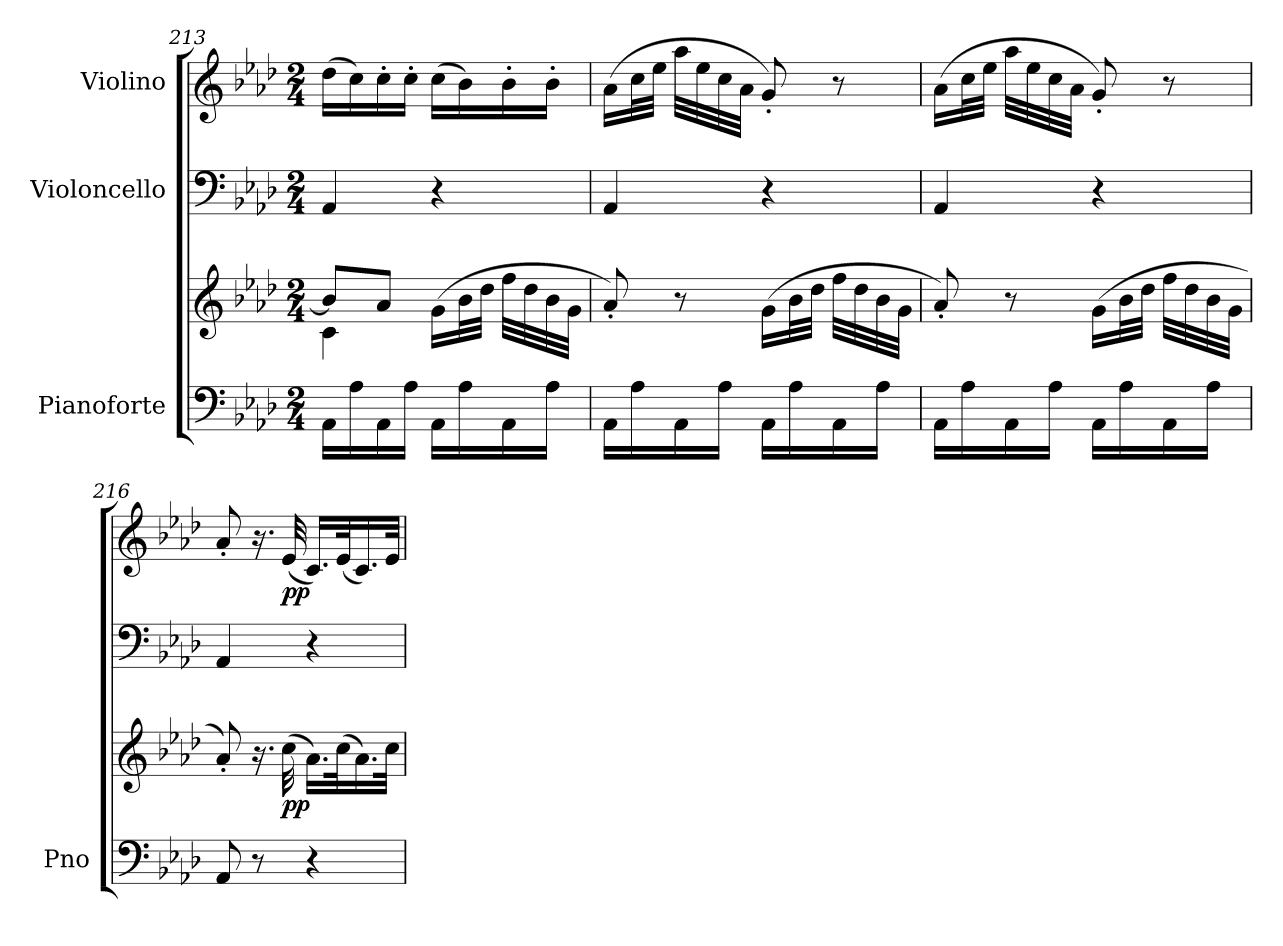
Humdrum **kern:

**kern	**kern	**dynam	**kern	**kern	**dynam
*part3	*part3	*part3	*part2	*part1	*part1
*staff4	*staff3	*staff3/4	*staff2	*staff1	*staff1
*I"Pianoforte	*	*	*I"Violoncello	*I"Violino	*
*I'Pno	*	*	*	*	*
*clefF4	*clefG2	*	*clefF4	*clefG2	*
*k[b-e-a-d-]	*k[b-e-a-d-]	*	*k[b-e-a-d-]	*k[b-e-a-d-]	*
*A-:	*A-:	*	*A-:	*A-:	*
*M2/4	*M2/4	*	*M2/4	*M2/4	*
=213	=213	=213	=213	=213	=213
*	*^	*	*	*	*
16AA-\LL	8b-/L]	4c\	.	4AA-/	(>16dd-\LL	.
16A-\	.	.	.	.	16cc\)	.
16AA-\	8a-/J	.	.	.	16cc'\	.
16A-\JJ	.	.	.	.	16cc'\JJ	.
16AA-\LL	(>16g\LL	4ryy	.	4r	(>16cc\LL	.
16A-\	32b-\L	.	.	.	16b-\)	.
.	32dd-\JJJ	.	.	.	.	.
16AA-\	32ff\LLL	.	.	.	16b-'\	.
.	32dd-\	.	.	.	.	.
16A-\JJ	32b-\	.	.	.	16b-'\JJ	.
.	32g\JJJ	.	.	.	.	.
*	*v	*v	*	*	*	*
!!LO:LB:g=z
=214	=214	=214	=214	=214	=214
16AA-\LL	8a-'/)	.	4AA-/	(>16a-\LL	.
16A-\	.	.	.	32cc\L	.
.	.	.	.	32ee-\JJJ	.
16AA-\	8r	.	.	32aa-\LLL	.
.	.	.	.	32ee-\	.
16A-\JJ	.	.	.	32cc\	.
.	.	.	.	32a-\JJJ	.
16AA-\LL	(>16g\LL	.	4r	8g'/)	.
16A-\	32b-\L	.	.	.	.
.	32dd-\JJJ	.	.	.	.
16AA-\	32ff\LLL	.	.	8r	.
.	32dd-\	.	.	.	.
16A-\JJ	32b-\	.	.	.	.
.	32g\JJJ	.	.	.	.
=215	=215	=215	=215	=215	=215
16AA-\LL	8a-'/)	.	4AA-/	(>16a-\LL	.
16A-\	.	.	.	32cc\L	.
.	.	.	.	32ee-\JJJ	.
16AA-\	8r	.	.	32aa-\LLL	.
.	.	.	.	32ee-\	.
16A-\JJ	.	.	.	32cc\	.
.	.	.	.	32a-\JJJ	.
16AA-\LL	(>16g\LL	.	4r	8g'/)	.
16A-\	32b-\L	.	.	.	.
.	32dd-\JJJ	.	.	.	.
16AA-\	32ff\LLL	.	.	8r	.
.	32dd-\	.	.	.	.
16A-\JJ	32b-\	.	.	.	.
.	32g\JJJ	.	.	.	.
=216	=216	=216	=216	=216	=216
8AA-/	8a-'/)	.	4AA-/	8a-'/	.
8r	16.r	.	.	16.r	.
!	!	!LO:DY:b	!	!	!LO:DY:b
.	(>32cc\	pp	.	(<32e-/	pp
4r	16.a-\LL)	.	4r	16.c/LL)	.
.	(>32cc\K	.	.	(<32e-/K	.
.	16.a-\)	.	.	16.c/)	.
.	32cc\JJk	.	.	32e-/JJk	.
=	=	=	=	=	=
*-	*-	*-	*-	*-	*-
